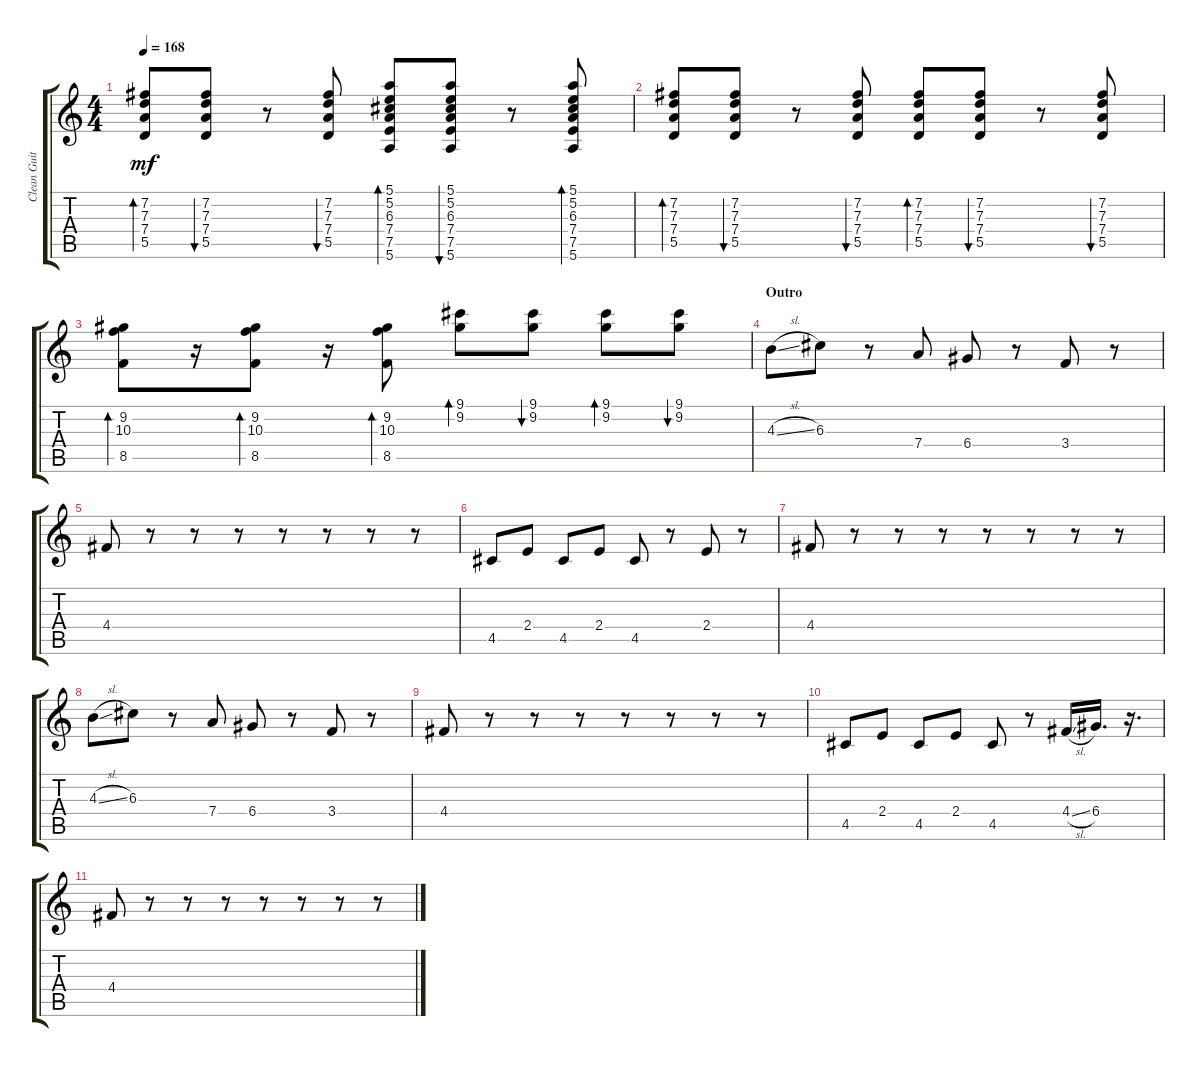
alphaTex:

\track ("Clean Guitar" "Clean Guit") {instrument electricguitarclean}
\staff {score tabs}
\tuning (E4 B3 G3 D3 A2 E2) {hide}
\ts (4 4)
\tempo 168
\clef g2
\ks c
(7.2 7.3 7.4 5.5).8{bd 30 dy mf} (7.2 7.3 7.4 5.5).8{bu 30} r.8 (7.2 7.3 7.4 5.5).8{bu 30} (5.1 5.2 6.3 7.4 7.5 5.6).8{bd 30} (5.1 5.2 6.3 7.4 7.5 5.6).8{bu 30} r.8 (5.1 5.2 6.3 7.4 7.5 5.6).8{bd 30} |
(7.2 7.3 7.4 5.5).8{bd 30} (7.2 7.3 7.4 5.5).8{bu 30} r.8 (7.2 7.3 7.4 5.5).8{bu 30} (7.2 7.3 7.4 5.5).8{bd 30} (7.2 7.3 7.4 5.5).8{bu 30} r.8 (7.2 7.3 7.4 5.5).8{bu 30} |
(9.2 10.3 8.5).8{bd 30} r.16 (9.2 10.3 8.5).8{bd 30} r.16 (9.2 10.3 8.5).8{bd 30} (9.1 9.2).8{bd 30} (9.1 9.2).8{bu 30} (9.1 9.2).8{bd 30} (9.1 9.2).8{bu 30} |
\section ("" "Outro")
4.3{sl}.8 6.3.8 r.8 7.4.8 6.4.8 r.8 3.4.8 r.8 |
4.4.8 r.8 r.8 r.8 r.8 r.8 r.8 r.8 |
4.5.8 2.4.8 4.5.8 2.4.8 4.5.8 r.8 2.4.8 r.8 |
4.4.8 r.8 r.8 r.8 r.8 r.8 r.8 r.8 |
4.3{sl}.8 6.3.8 r.8 7.4.8 6.4.8 r.8 3.4.8 r.8 |
4.4.8 r.8 r.8 r.8 r.8 r.8 r.8 r.8 |
4.5.8 2.4.8 4.5.8 2.4.8 4.5.8 r.8 4.4{sl}.16 6.4.16{d} r.16{d} |
4.4.8 r.8 r.8 r.8 r.8 r.8 r.8 r.8
